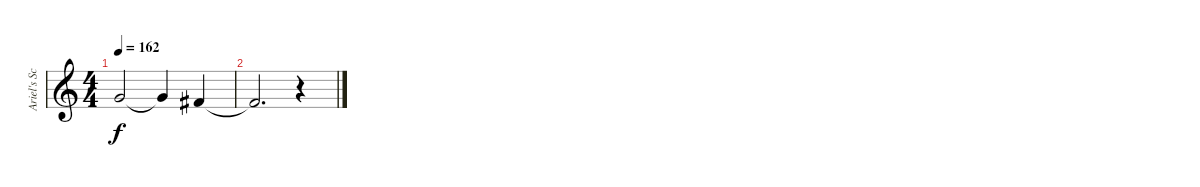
\track ("Ariel's Scream" "Ariel's Sc") {instrument lead2sawtooth}
\staff {score}
\tuning (E4 B3 G3 D3 A2 E2 B1) {hide}
\ts (4 4)
\tempo 162
\clef g2
\ks c
3.1{t}.2{dy f} 3.1{t}.4 2.1.4 |
2.1{t}.2{d} r.4
